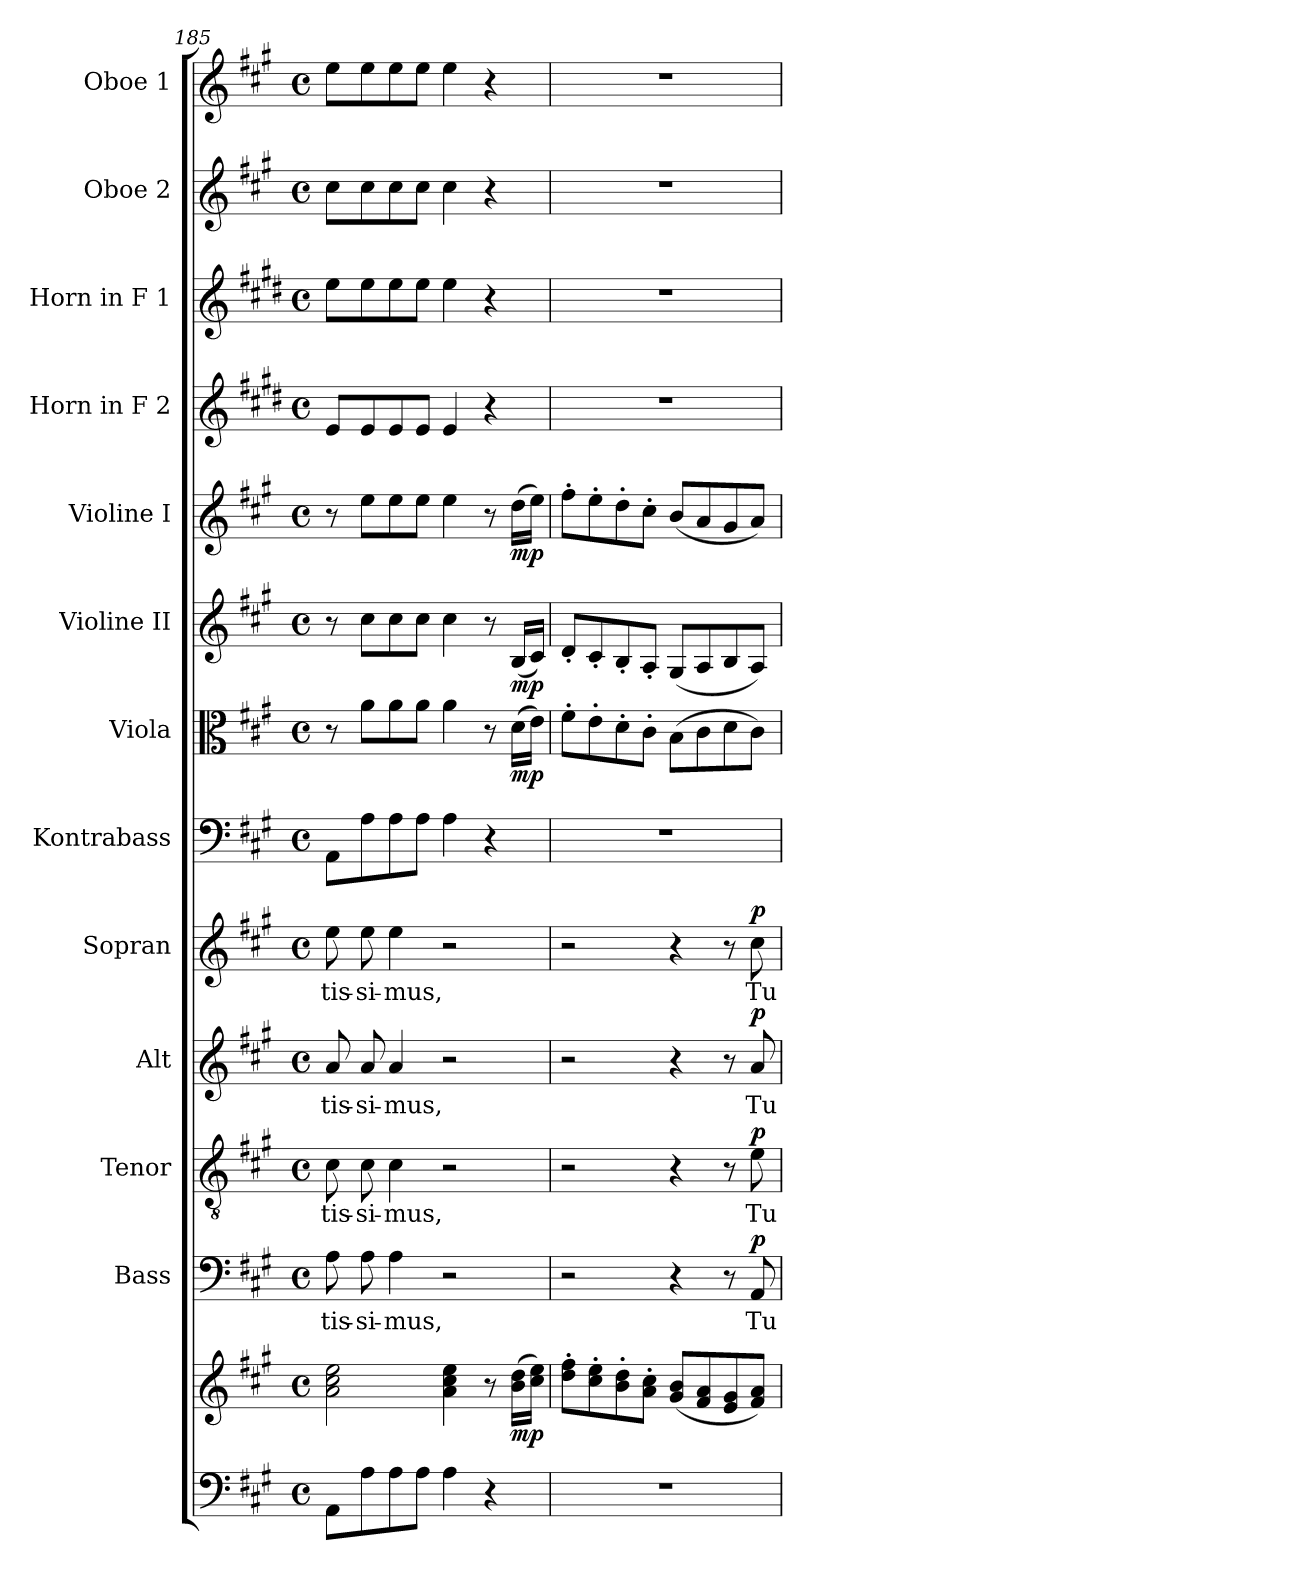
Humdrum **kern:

**kern	**kern	**dynam	**kern	**text	**dynam	**kern	**text	**dynam	**kern	**text	**dynam	**kern	**text	**dynam	**kern	**kern	**dynam	**kern	**dynam	**kern	**dynam	**kern	**kern	**kern	**kern
*part13	*part13	*part13	*part12	*part12	*part12	*part11	*part11	*part11	*part10	*part10	*part10	*part9	*part9	*part9	*part8	*part7	*part7	*part6	*part6	*part5	*part5	*part4	*part3	*part2	*part1
*staff14	*staff13	*staff13/14	*staff12	*staff12	*staff12	*staff11	*staff11	*staff11	*staff10	*staff10	*staff10	*staff9	*staff9	*staff9	*staff8	*staff7	*staff7	*staff6	*staff6	*staff5	*staff5	*staff4	*staff3	*staff2	*staff1
*	*	*	*I"Bass	*	*	*I"Tenor	*	*	*I"Alt	*	*	*I"Sopran	*	*	*I"Kontrabass	*I"Viola	*	*I"Violine II	*	*I"Violine I	*	*I"Horn in F 2	*I"Horn in F 1	*I"Oboe 2	*I"Oboe 1
*	*	*	*I'B.	*	*	*I'T.	*	*	*I'A.	*	*	*I'S.	*	*	*I'Kb.	*I'Vla.	*	*I'Vl. II	*	*I'Vl. I	*	*	*	*I'Ob.. 2	*I'Ob. 1
*clefF4	*clefG2	*	*clefF4	*	*	*clefGv2	*	*	*clefG2	*	*	*clefG2	*	*	*clefF4	*clefC3	*	*clefG2	*	*clefG2	*	*clefG2	*clefG2	*clefG2	*clefG2
*	*	*	*	*	*	*	*	*	*	*	*	*	*	*	*ITrd7c12	*	*	*	*	*	*	*ITrd4c7	*ITrd4c7	*	*
*k[f#c#g#]	*k[f#c#g#]	*	*k[f#c#g#]	*	*	*k[f#c#g#]	*	*	*k[f#c#g#]	*	*	*k[f#c#g#]	*	*	*k[f#c#g#]	*k[f#c#g#]	*	*k[f#c#g#]	*	*k[f#c#g#]	*	*k[f#c#g#]	*k[f#c#g#]	*k[f#c#g#]	*k[f#c#g#]
*A:	*A:	*	*A:	*	*	*A:	*	*	*A:	*	*	*A:	*	*	*A:	*A:	*	*A:	*	*A:	*	*A:	*A:	*A:	*A:
*M4/4	*M4/4	*	*M4/4	*	*	*M4/4	*	*	*M4/4	*	*	*M4/4	*	*	*M4/4	*M4/4	*	*M4/4	*	*M4/4	*	*M4/4	*M4/4	*M4/4	*M4/4
*met(c)	*met(c)	*	*met(c)	*	*	*met(c)	*	*	*met(c)	*	*	*met(c)	*	*	*met(c)	*met(c)	*	*met(c)	*	*met(c)	*	*met(c)	*met(c)	*met(c)	*met(c)
=185	=185	=185	=185	=185	=185	=185	=185	=185	=185	=185	=185	=185	=185	=185	=185	=185	=185	=185	=185	=185	=185	=185	=185	=185	=185
!	!	!	!	!LO:LY:b	!	!	!LO:LY:b	!	!	!LO:LY:b	!	!	!LO:LY:b	!	!	!	!	!	!	!	!	!	!	!	!
8AA\L	2a\ 2cc#\ 2ee\	.	8A\	-tis-	.	8c#\	-tis-	.	8a/	-tis-	.	8ee\	-tis-	.	8AAA\L	8r	.	8r	.	8r	.	8A/L	8a\L	8cc#\L	8ee\L
!	!	!	!	!LO:LY:b	!	!	!LO:LY:b	!	!	!LO:LY:b	!	!	!LO:LY:b	!	!	!	!	!	!	!	!	!	!	!	!
8A\	.	.	8A\	-si-	.	8c#\	-si-	.	8a/	-si-	.	8ee\	-si-	.	8AA\	8a\L	.	8cc#\L	.	8ee\L	.	8A/	8a\	8cc#\	8ee\
!	!	!	!	!LO:LY:b	!	!	!LO:LY:b	!	!	!LO:LY:b	!	!	!LO:LY:b	!	!	!	!	!	!	!	!	!	!	!	!
8A\	.	.	4A\	-mus,	.	4c#\	-mus,	.	4a/	-mus,	.	4ee\	-mus,	.	8AA\	8a\	.	8cc#\	.	8ee\	.	8A/	8a\	8cc#\	8ee\
8A\J	.	.	.	.	.	.	.	.	.	.	.	.	.	.	8AA\J	8a\J	.	8cc#\J	.	8ee\J	.	8A/J	8a\J	8cc#\J	8ee\J
4A\	4a\ 4cc#\ 4ee\	.	2r	.	.	2r	.	.	2r	.	.	2r	.	.	4AA\	4a\	.	4cc#\	.	4ee\	.	4A/	4a\	4cc#\	4ee\
4r	8r	.	.	.	.	.	.	.	.	.	.	.	.	.	4r	8r	.	8r	.	8r	.	4r	4r	4r	4r
!	!	!LO:DY:b	!	!	!	!	!	!	!	!	!	!	!	!	!	!	!LO:DY:b	!	!LO:DY:b	!	!LO:DY:b	!	!	!	!
.	(>16b\ 16dd\LL	mp	.	.	.	.	.	.	.	.	.	.	.	.	.	(>16d\LL	mp	(<16B/LL	mp	(>16dd\LL	mp	.	.	.	.
.	16cc#\ 16ee\JJ)	.	.	.	.	.	.	.	.	.	.	.	.	.	.	16e\JJ)	.	16c#/JJ)	.	16ee\JJ)	.	.	.	.	.
=186	=186	=186	=186	=186	=186	=186	=186	=186	=186	=186	=186	=186	=186	=186	=186	=186	=186	=186	=186	=186	=186	=186	=186	=186	=186
1r	8dd\'> 8ff#\'>L	.	2r	.	.	2r	.	.	2r	.	.	2r	.	.	1r	8f#'>\L	.	8d'</L	.	8ff#'>\L	.	1r	1r	1r	1r
.	8cc#\'> 8ee\'>	.	.	.	.	.	.	.	.	.	.	.	.	.	.	8e'>\	.	8c#'</	.	8ee'>\	.	.	.	.	.
.	8b\'> 8dd\'>	.	.	.	.	.	.	.	.	.	.	.	.	.	.	8d'>\	.	8B'</	.	8dd'>\	.	.	.	.	.
.	8a\'> 8cc#\'>J	.	.	.	.	.	.	.	.	.	.	.	.	.	.	8c#'>\J	.	8A'</J	.	8cc#'>\J	.	.	.	.	.
.	(<8g#/ 8b/L	.	4r	.	.	4r	.	.	4r	.	.	4r	.	.	.	(>8B\L	.	(<8G#/L	.	(<8b/L	.	.	.	.	.
.	8f#/ 8a/	.	.	.	.	.	.	.	.	.	.	.	.	.	.	8c#\	.	8A/	.	8a/	.	.	.	.	.
.	8e/ 8g#/	.	8r	.	.	8r	.	.	8r	.	.	8r	.	.	.	8d\	.	8B/	.	8g#/	.	.	.	.	.
!	!	!	!	!LO:LY:b	!LO:DY:a	!	!LO:LY:b	!LO:DY:a	!	!LO:LY:b	!LO:DY:a	!	!LO:LY:b	!LO:DY:a	!	!	!	!	!	!	!	!	!	!	!
.	8f#/ 8a/J)	.	8AA/	Tu	p	8e\	Tu	p	8a/	Tu	p	8cc#\	Tu	p	.	8c#\J)	.	8A/J)	.	8a/J)	.	.	.	.	.
=	=	=	=	=	=	=	=	=	=	=	=	=	=	=	=	=	=	=	=	=	=	=	=	=	=
*-	*-	*-	*-	*-	*-	*-	*-	*-	*-	*-	*-	*-	*-	*-	*-	*-	*-	*-	*-	*-	*-	*-	*-	*-	*-
